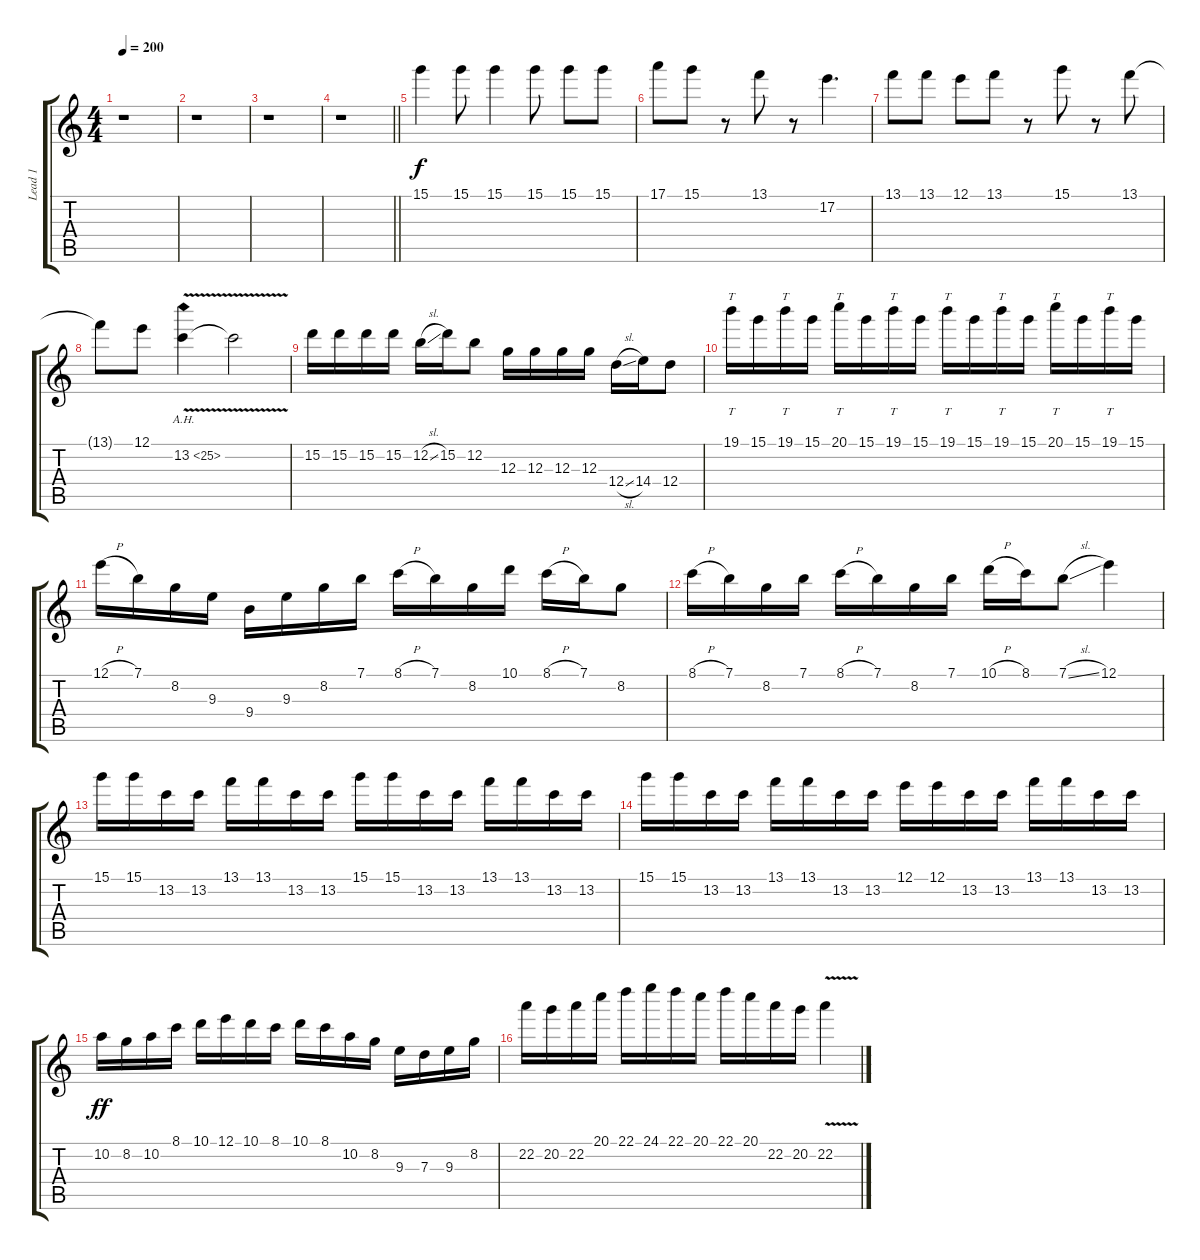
\track ("Lead 1" "Lead 1") {instrument overdrivenguitar}
\staff {score tabs}
\tuning (E4 B3 G3 D3 A2 E2) {hide}
\ts (4 4)
\tempo 200
\clef g2
\ks c
r.1{dy f} |
r.1 |
r.1 |
\barLineRight lightlight
r.1 |
\section ("" "")
15.1.4{volume 14 instrument overdrivenguitar} 15.1.8 15.1.4 15.1.8 15.1.8 15.1.8 |
17.1.8 15.1.8 r.8 13.1.8 r.8 17.2.4{d} |
13.1.8 13.1.8 12.1.8 13.1.8 r.8 15.1.8 r.8 13.1.8 |
13.1{t}.8 12.1.8 13.2{ah 12 v}.4 13.2{t}.2 |
15.2.16 15.2.16 15.2.16 15.2.16 12.2{sl}.16 15.2.16 12.2.8 12.3.16 12.3.16 12.3.16 12.3.16 12.4{sl}.16 14.4.16 12.4.8 |
19.1.16{tt} 15.1.16 19.1.16{tt} 15.1.16 20.1.16{tt} 15.1.16 19.1.16{tt} 15.1.16 19.1.16{tt} 15.1.16 19.1.16{tt} 15.1.16 20.1.16{tt} 15.1.16 19.1.16{tt} 15.1.16 |
12.1{h}.16 7.1.16 8.2.16 9.3.16 9.4.16 9.3.16 8.2.16 7.1.16 8.1{h}.16 7.1.16 8.2.16 10.1.16 8.1{h}.16 7.1.16 8.2.8 |
8.1{h}.16 7.1.16 8.2.16 7.1.16 8.1{h}.16 7.1.16 8.2.16 7.1.16 10.1{h}.16 8.1.16 7.1{sl}.8 12.1.4 |
15.1.16 15.1.16 13.2.16 13.2.16 13.1.16 13.1.16 13.2.16 13.2.16 15.1.16 15.1.16 13.2.16 13.2.16 13.1.16 13.1.16 13.2.16 13.2.16 |
15.1.16 15.1.16 13.2.16 13.2.16 13.1.16 13.1.16 13.2.16 13.2.16 12.1.16 12.1.16 13.2.16 13.2.16 13.1.16 13.1.16 13.2.16 13.2.16 |
10.2.16{dy ff} 8.2.16 10.2.16 8.1.16 10.1.16 12.1.16 10.1.16 8.1.16 10.1.16 8.1.16 10.2.16 8.2.16 9.3.16 7.3.16 9.3.16 8.2.16 |
22.2.16 20.2.16 22.2.16 20.1.16 22.1.16 24.1.16 22.1.16 20.1.16 22.1.16 20.1.16 22.2.16 20.2.16 22.2{v}.4
